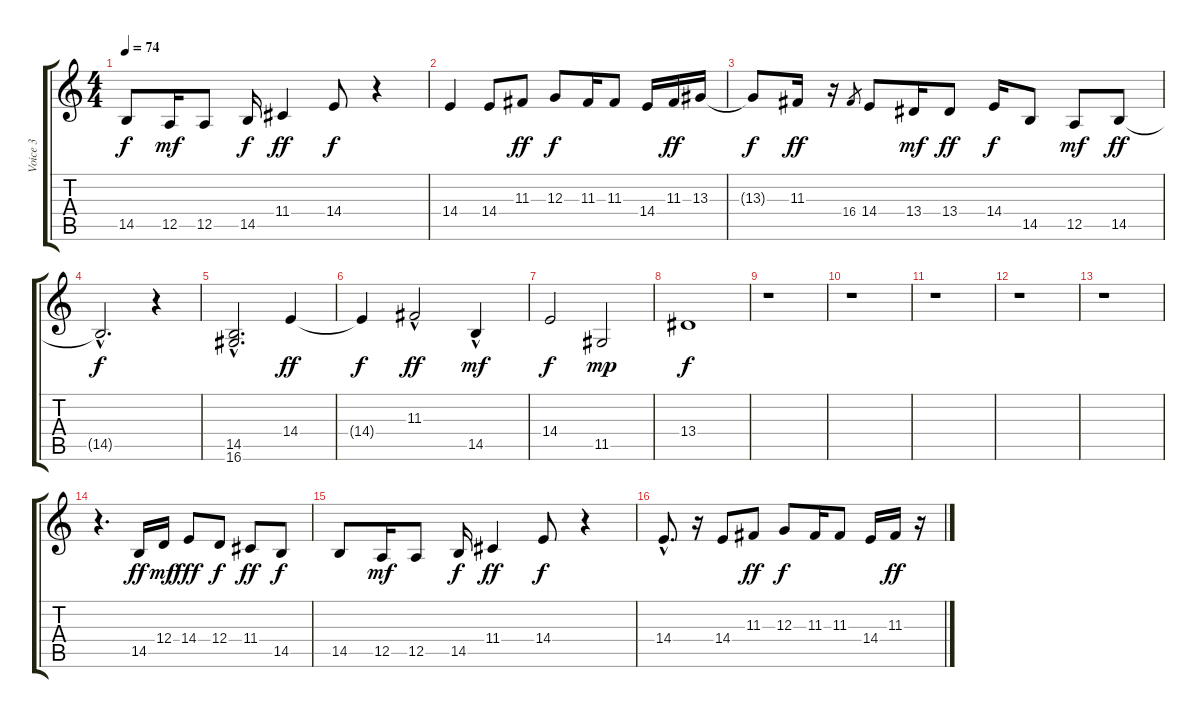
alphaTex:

\track ("Voice 3" "Voice 3") {instrument choiraahs}
\staff {score tabs}
\tuning (E4 B3 G3 D3 A2 E2) {hide}
\ts (4 4)
\tempo 74
\clef g2
\ks c
14.5.8{dy f} 12.5.16{dy mf} 12.5.8 14.5.16{dy f} 11.4.4{dy ff} 14.4.8{dy f} r.4 |
14.4.4 14.4.8 11.3.8{dy ff} 12.3.8{dy f} 11.3.16 11.3.8 14.4.16 11.3.16{dy ff} 13.3.16 |
13.3{t}.8{dy f} 11.3.16{dy ff} r.16 16.4.8{gr} 14.4.8 13.4.16{dy mf} 13.4.8{dy ff} 14.4.16{dy f} 14.5.8 12.5.8{dy mf} 14.5.8{dy ff} |
14.5{hac t}.2{d dy f} r.4 |
(14.5{hac} 16.6{hac}).2{d} 14.4.4{dy ff} |
14.4{t}.4{dy f} 11.3{hac}.2{dy ff} 14.5{hac}.4{dy mf} |
14.4.2{dy f} 11.5.2{dy mp} |
13.4.1{dy f} |
r.1 |
r.1 |
r.1 |
r.1 |
r.1 |
r.4{d} 14.5.16{dy ff} 12.4.16{dy mf} 14.4.8{dy fff} 12.4.8{dy f} 11.4.8{dy ff} 14.5.8{dy f} |
14.5.8 12.5.16{dy mf} 12.5.8 14.5.16{dy f} 11.4.4{dy ff} 14.4.8{dy f} r.4 |
14.4{hac}.8{d} r.16 14.4.8 11.3.8{dy ff} 12.3.8{dy f} 11.3.16 11.3.8 14.4.16 11.3.16{dy ff} r.16
